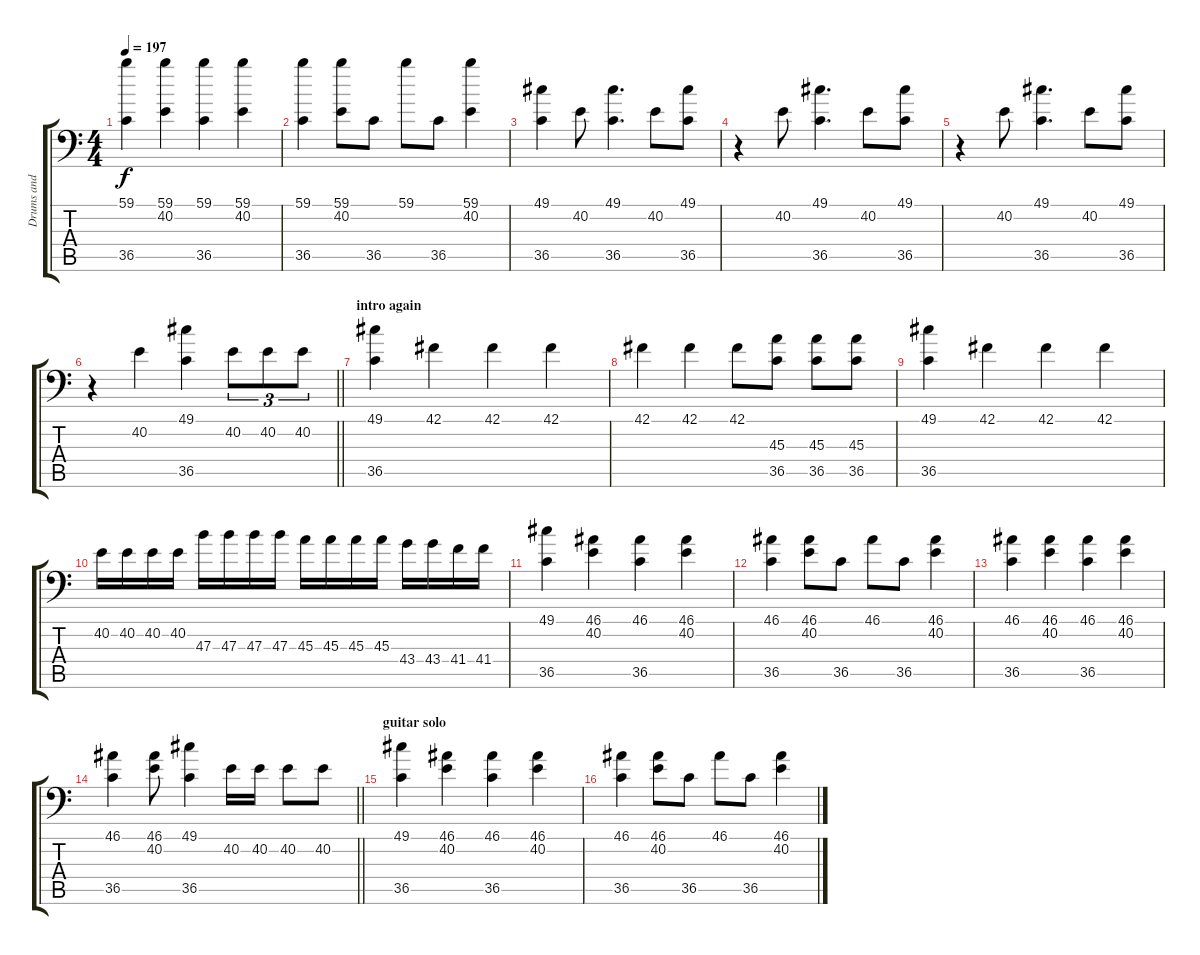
\track ("Drums and Percussion (Pace)" "Drums and ") {instrument acousticgrandpiano}
\staff {score tabs}
\tuning (C-1 C-1 C-1 C-1 C-1 C-1) {hide}
\ts (4 4)
\tempo 197
\clef f4
\ks c
(59.1 36.5).4{dy f} (59.1 40.2).4 (59.1 36.5).4 (59.1 40.2).4 |
(59.1 36.5).4 (59.1 40.2).8 36.5.8 59.1.8 36.5.8 (59.1 40.2).4 |
(49.1 36.5).4 40.2.8 (49.1 36.5).4{d} 40.2.8 (49.1 36.5).8 |
r.4 40.2.8 (49.1 36.5).4{d} 40.2.8 (49.1 36.5).8 |
r.4 40.2.8 (49.1 36.5).4{d} 40.2.8 (49.1 36.5).8 |
\barLineRight lightlight
r.4 40.2.4 (49.1 36.5).4 40.2.8{tu (3 2)} 40.2.8{tu (3 2)} 40.2.8{tu (3 2)} |
\section ("" "intro again")
(49.1 36.5).4 42.1.4 42.1.4 42.1.4 |
42.1.4 42.1.4 42.1.8 (45.3 36.5).8 (45.3 36.5).8 (45.3 36.5).8 |
(49.1 36.5).4 42.1.4 42.1.4 42.1.4 |
40.2.16 40.2.16 40.2.16 40.2.16 47.3.16 47.3.16 47.3.16 47.3.16 45.3.16 45.3.16 45.3.16 45.3.16 43.4.16 43.4.16 41.4.16 41.4.16 |
(49.1 36.5).4 (46.1 40.2).4 (46.1 36.5).4 (46.1 40.2).4 |
(46.1 36.5).4 (46.1 40.2).8 36.5.8 46.1.8 36.5.8 (46.1 40.2).4 |
(46.1 36.5).4 (46.1 40.2).4 (46.1 36.5).4 (46.1 40.2).4 |
\barLineRight lightlight
(46.1 36.5).4 (46.1 40.2).8 (49.1 36.5).4 40.2.16 40.2.16 40.2.8 40.2.8 |
\section ("" "guitar solo")
(49.1 36.5).4 (46.1 40.2).4 (46.1 36.5).4 (46.1 40.2).4 |
(46.1 36.5).4 (46.1 40.2).8 36.5.8 46.1.8 36.5.8 (46.1 40.2).4
